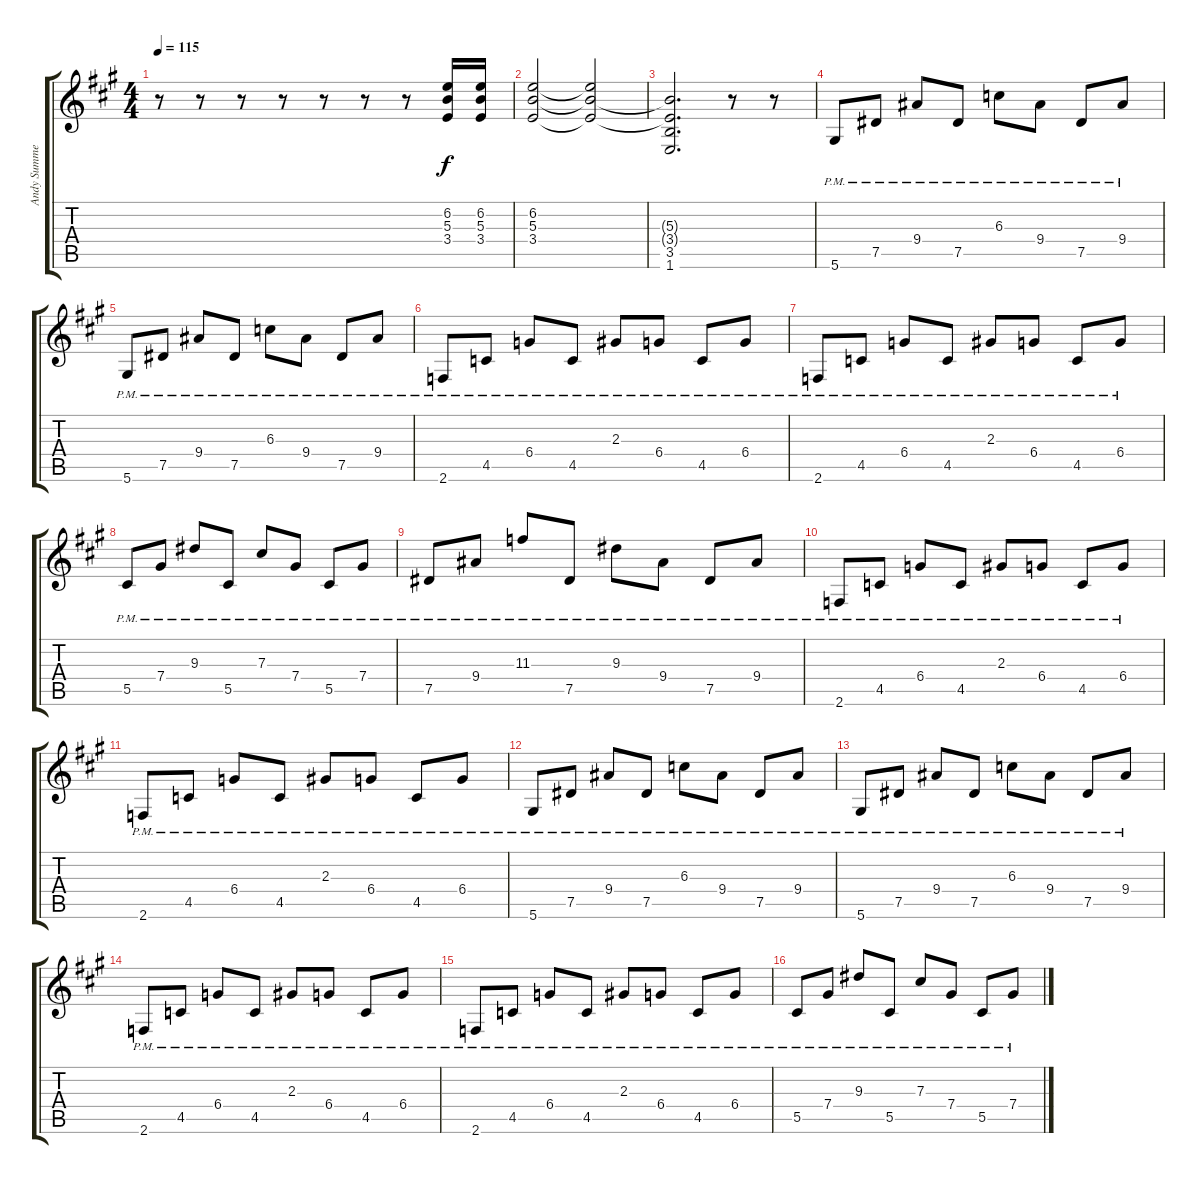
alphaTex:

\track ("Andy Summers (P.M)" "Andy Summe") {instrument electricguitarclean}
\staff {score tabs}
\tuning (Eb4 Bb3 Gb3 Db3 Ab2 Eb2) {hide}
\ts (4 4)
\tempo 115
\clef g2
\ks a
r.8{dy f} r.8 r.8 r.8 r.8 r.8 r.8 (6.2 5.3 3.4).16 (6.2 5.3 3.4).16 |
(6.2 5.3 3.4).2 (6.2{t} 5.3{t} 3.4{t}).2 |
(5.3{t} 3.4{t} 3.5 1.6).2{d} r.8 r.8 |
5.6{pm}.8 7.5{pm}.8 9.4{pm}.8 7.5{pm}.8 6.3{pm}.8 9.4{pm}.8 7.5{pm}.8 9.4{pm}.8 |
5.6{pm}.8 7.5{pm}.8 9.4{pm}.8 7.5{pm}.8 6.3{pm}.8 9.4{pm}.8 7.5{pm}.8 9.4{pm}.8 |
2.6{pm}.8 4.5{pm}.8 6.4{pm}.8 4.5{pm}.8 2.3{pm}.8 6.4{pm}.8 4.5{pm}.8 6.4{pm}.8 |
2.6{pm}.8 4.5{pm}.8 6.4{pm}.8 4.5{pm}.8 2.3{pm}.8 6.4{pm}.8 4.5{pm}.8 6.4{pm}.8 |
5.5{pm}.8 7.4{pm}.8 9.3{pm}.8 5.5{pm}.8 7.3{pm}.8 7.4{pm}.8 5.5{pm}.8 7.4{pm}.8 |
7.5{pm}.8 9.4{pm}.8 11.3{pm}.8 7.5{pm}.8 9.3{pm}.8 9.4{pm}.8 7.5{pm}.8 9.4{pm}.8 |
2.6{pm}.8 4.5{pm}.8 6.4{pm}.8 4.5{pm}.8 2.3{pm}.8 6.4{pm}.8 4.5{pm}.8 6.4{pm}.8 |
2.6{pm}.8 4.5{pm}.8 6.4{pm}.8 4.5{pm}.8 2.3{pm}.8 6.4{pm}.8 4.5{pm}.8 6.4{pm}.8 |
5.6{pm}.8 7.5{pm}.8 9.4{pm}.8 7.5{pm}.8 6.3{pm}.8 9.4{pm}.8 7.5{pm}.8 9.4{pm}.8 |
5.6{pm}.8 7.5{pm}.8 9.4{pm}.8 7.5{pm}.8 6.3{pm}.8 9.4{pm}.8 7.5{pm}.8 9.4{pm}.8 |
2.6{pm}.8 4.5{pm}.8 6.4{pm}.8 4.5{pm}.8 2.3{pm}.8 6.4{pm}.8 4.5{pm}.8 6.4{pm}.8 |
2.6{pm}.8 4.5{pm}.8 6.4{pm}.8 4.5{pm}.8 2.3{pm}.8 6.4{pm}.8 4.5{pm}.8 6.4{pm}.8 |
5.5{pm}.8 7.4{pm}.8 9.3{pm}.8 5.5{pm}.8 7.3{pm}.8 7.4{pm}.8 5.5{pm}.8 7.4{pm}.8
